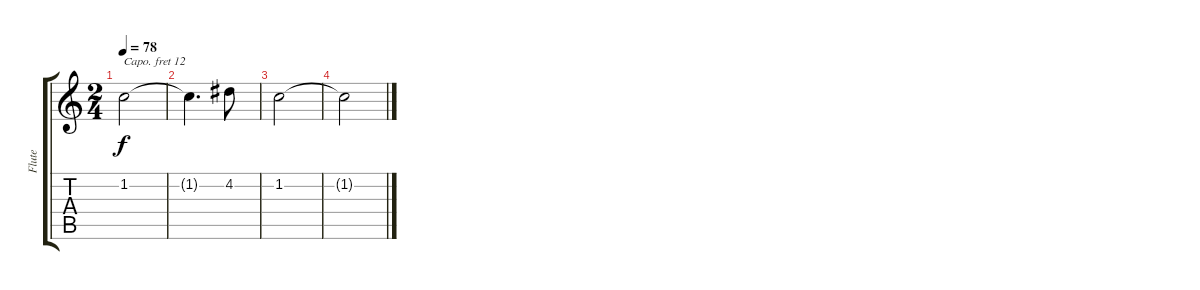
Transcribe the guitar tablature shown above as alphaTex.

\track ("Flute" "Flute") {instrument panflute}
\staff {score tabs}
\capo 12
\tuning (E4 B3 G3 D3 A2 E2) {hide}
\ts (2 4)
\tempo 78
\clef g2
\ks c
1.2.2{dy f} |
1.2{t}.4{d} 4.2.8 |
1.2.2 |
1.2{t}.2
